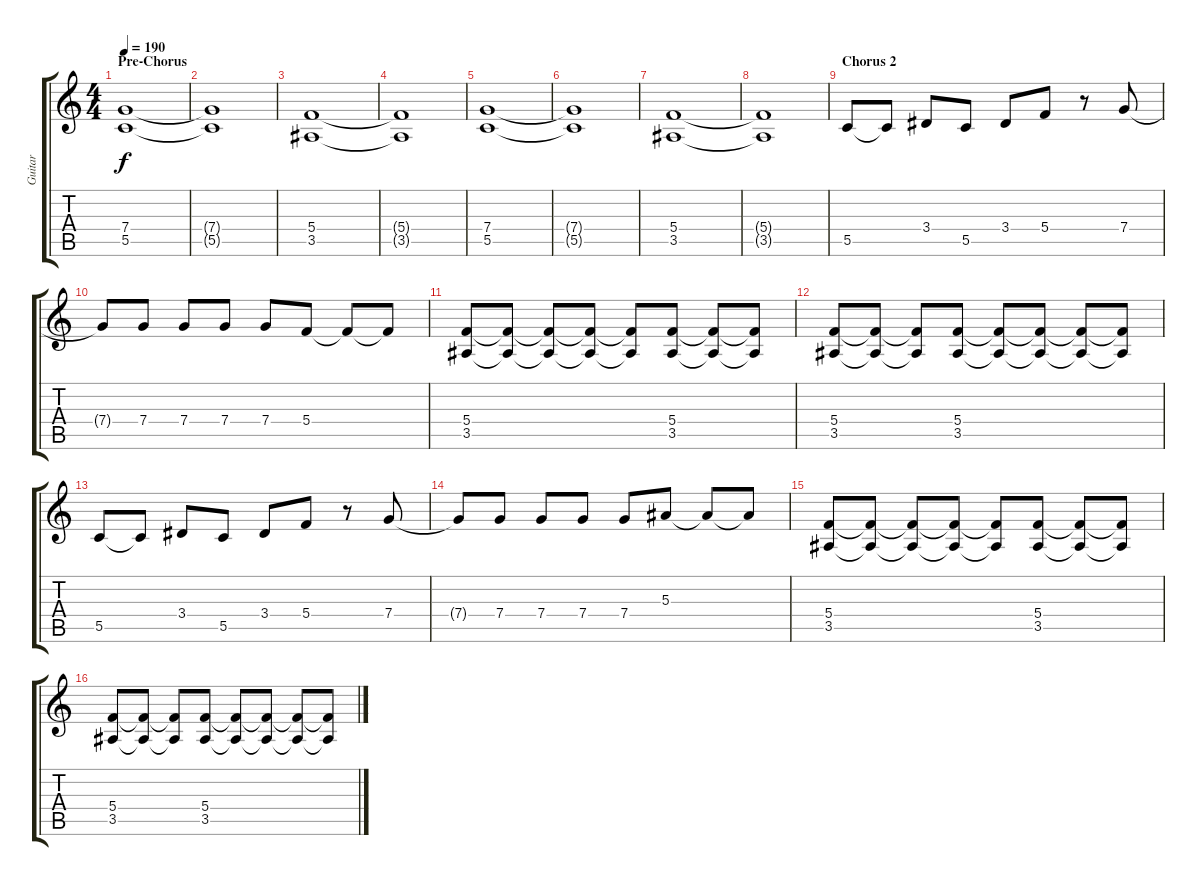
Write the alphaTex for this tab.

\track ("Guitar" "Guitar") {instrument overdrivenguitar}
\staff {score tabs}
\tuning (D4 A3 F3 C3 G2 C2) {hide}
\ts (4 4)
\section ("" "Pre-Chorus")
\tempo 190
\clef g2
\ks c
(7.4 5.5).1{dy f} |
(7.4{t} 5.5{t}).1 |
(5.4 3.5).1 |
(5.4{t} 3.5{t}).1 |
(7.4 5.5).1 |
(7.4{t} 5.5{t}).1 |
(5.4 3.5).1 |
(5.4{t} 3.5{t}).1 |
\section ("" "Chorus 2")
5.5.8 5.5{t}.8 3.4.8 5.5.8 3.4.8 5.4.8 r.8 7.4.8 |
7.4{t}.8 7.4.8 7.4.8 7.4.8 7.4.8 5.4.8 5.4{t}.8 5.4{t}.8 |
(5.4 3.5).8 (5.4{t} 3.5{t}).8 (5.4{t} 3.5{t}).8 (5.4{t} 3.5{t}).8 (5.4{t} 3.5{t}).8 (5.4 3.5).8 (5.4{t} 3.5{t}).8 (5.4{t} 3.5{t}).8 |
(5.4 3.5).8 (5.4{t} 3.5{t}).8 (5.4{t} 3.5{t}).8 (5.4 3.5).8 (5.4{t} 3.5{t}).8 (5.4{t} 3.5{t}).8 (5.4{t} 3.5{t}).8 (5.4{t} 3.5{t}).8 |
5.5.8 5.5{t}.8 3.4.8 5.5.8 3.4.8 5.4.8 r.8 7.4.8 |
7.4{t}.8 7.4.8 7.4.8 7.4.8 7.4.8 5.3.8 5.3{t}.8 5.3{t}.8 |
(5.4 3.5).8 (5.4{t} 3.5{t}).8 (5.4{t} 3.5{t}).8 (5.4{t} 3.5{t}).8 (5.4{t} 3.5{t}).8 (5.4 3.5).8 (5.4{t} 3.5{t}).8 (5.4{t} 3.5{t}).8 |
(5.4 3.5).8 (5.4{t} 3.5{t}).8 (5.4{t} 3.5{t}).8 (5.4 3.5).8 (5.4{t} 3.5{t}).8 (5.4{t} 3.5{t}).8 (5.4{t} 3.5{t}).8 (5.4{t} 3.5{t}).8
